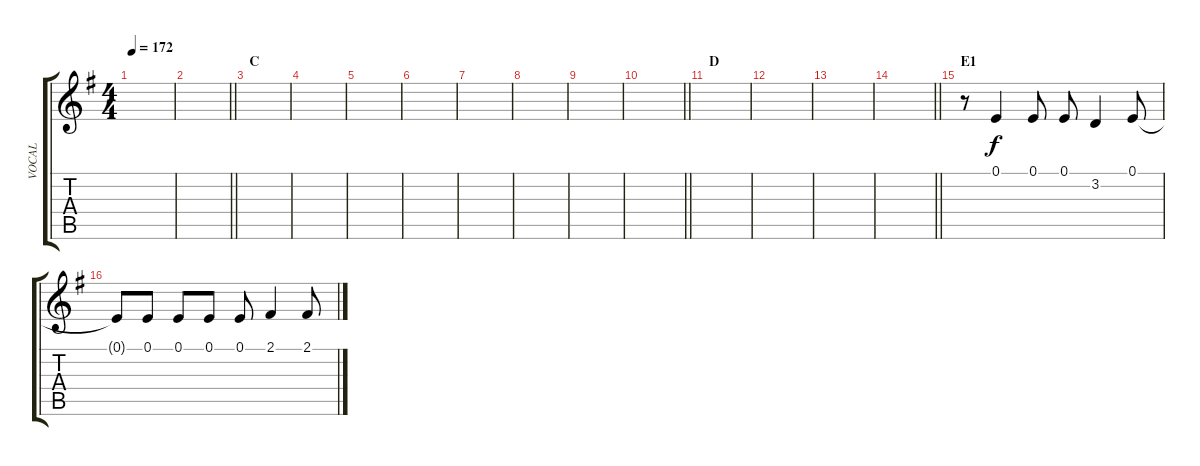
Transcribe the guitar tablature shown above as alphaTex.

\track ("VOCAL" "VOCAL") {instrument oboe}
\staff {score tabs}
\tuning (E4 B3 G3 D3 A2 E2) {hide}
\ts (4 4)
\tempo 172
\clef g2
\ks g
|
\barLineRight lightlight
|
\section ("" "C")
|
|
|
|
|
|
|
\barLineRight lightlight
|
\section ("" "D")
|
|
|
\barLineRight lightlight
|
\section ("" "E1")
r.8 0.1.4 0.1.8 0.1.8 3.2.4 0.1.8 |
0.1{t}.8 0.1.8 0.1.8 0.1.8 0.1.8 2.1.4 2.1.8
